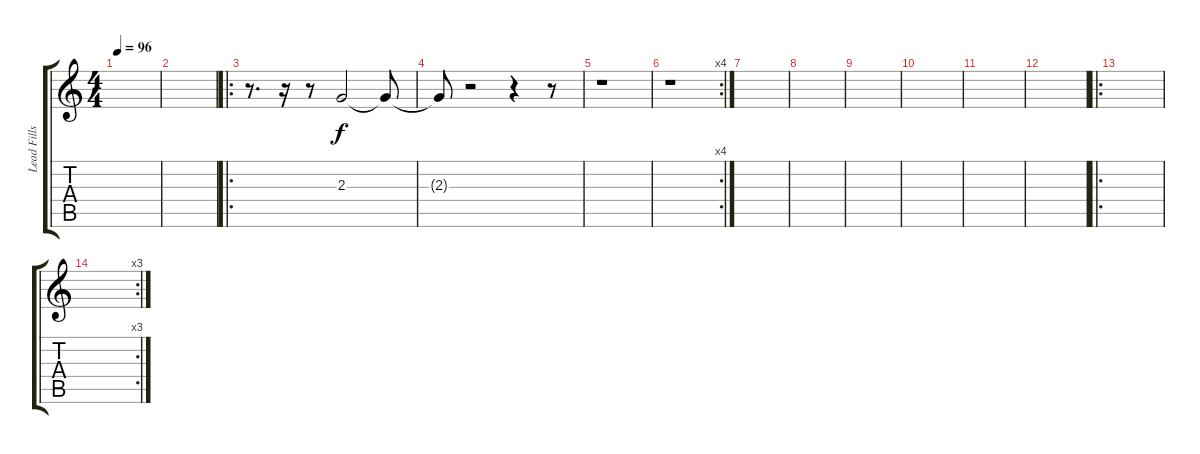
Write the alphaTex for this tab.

\track ("Lead Fills" "Lead Fills") {instrument distortionguitar}
\staff {score tabs}
\tuning (D4 A3 F3 C3 G2 C2) {hide}
\ts (4 4)
\tempo 96
\clef g2
\ks c
|
|
\ro
r.8{d} r.16 r.8 2.3.2 2.3{t}.8 |
2.3{t}.8 r.2 r.4 r.8 |
r.1 |
\rc 4
r.1 |
|
|
|
|
|
|
\ro
|
\rc 3
